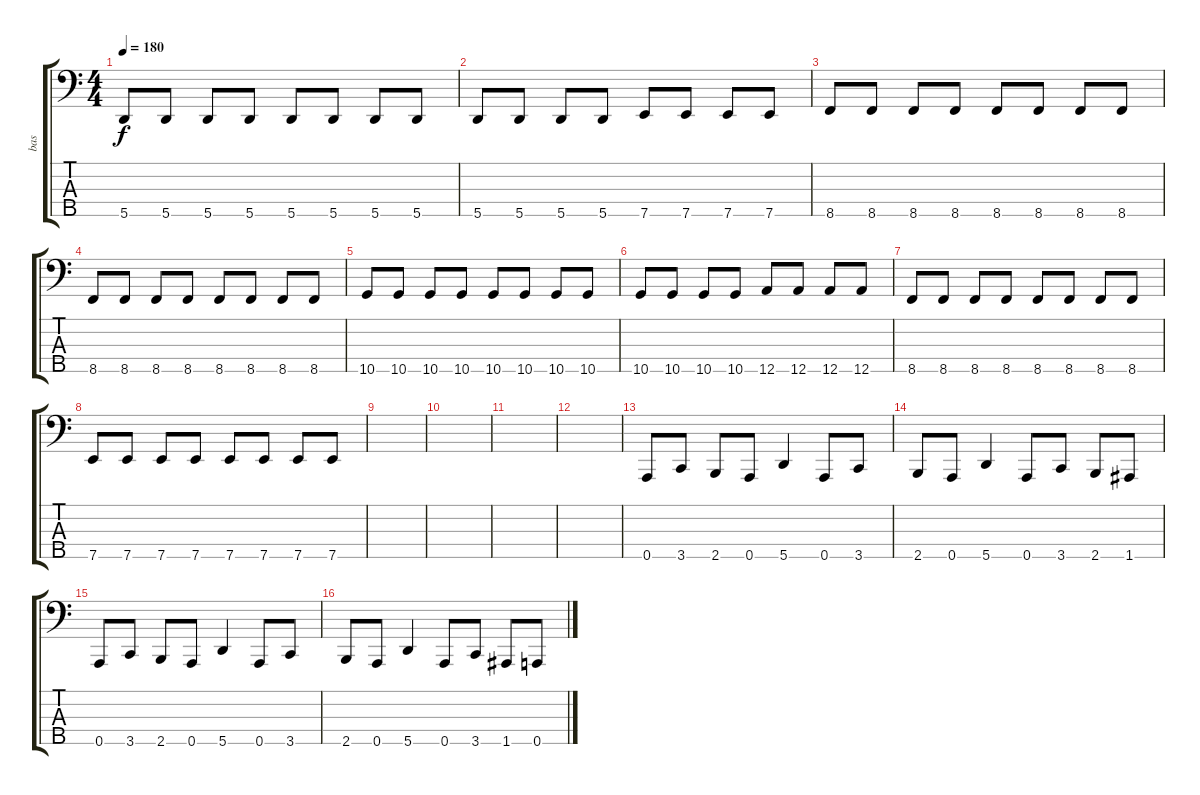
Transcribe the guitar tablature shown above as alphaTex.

\track ("bas" "bas") {instrument electricbassfinger}
\staff {score tabs}
\tuning (G2 D2 A1 E1 A0) {hide}
\ts (4 4)
\tempo 180
\clef f4
\ks c
5.5.8{dy f} 5.5.8 5.5.8 5.5.8 5.5.8 5.5.8 5.5.8 5.5.8 |
5.5.8 5.5.8 5.5.8 5.5.8 7.5.8 7.5.8 7.5.8 7.5.8 |
8.5.8 8.5.8 8.5.8 8.5.8 8.5.8 8.5.8 8.5.8 8.5.8 |
8.5.8 8.5.8 8.5.8 8.5.8 8.5.8 8.5.8 8.5.8 8.5.8 |
10.5.8 10.5.8 10.5.8 10.5.8 10.5.8 10.5.8 10.5.8 10.5.8 |
10.5.8 10.5.8 10.5.8 10.5.8 12.5.8 12.5.8 12.5.8 12.5.8 |
8.5.8 8.5.8 8.5.8 8.5.8 8.5.8 8.5.8 8.5.8 8.5.8 |
7.5.8 7.5.8 7.5.8 7.5.8 7.5.8 7.5.8 7.5.8 7.5.8 |
|
|
|
|
0.5.8 3.5.8 2.5.8 0.5.8 5.5.4 0.5.8 3.5.8 |
2.5.8 0.5.8 5.5.4 0.5.8 3.5.8 2.5.8 1.5.8 |
0.5.8 3.5.8 2.5.8 0.5.8 5.5.4 0.5.8 3.5.8 |
2.5.8 0.5.8 5.5.4 0.5.8 3.5.8 1.5.8 0.5.8
